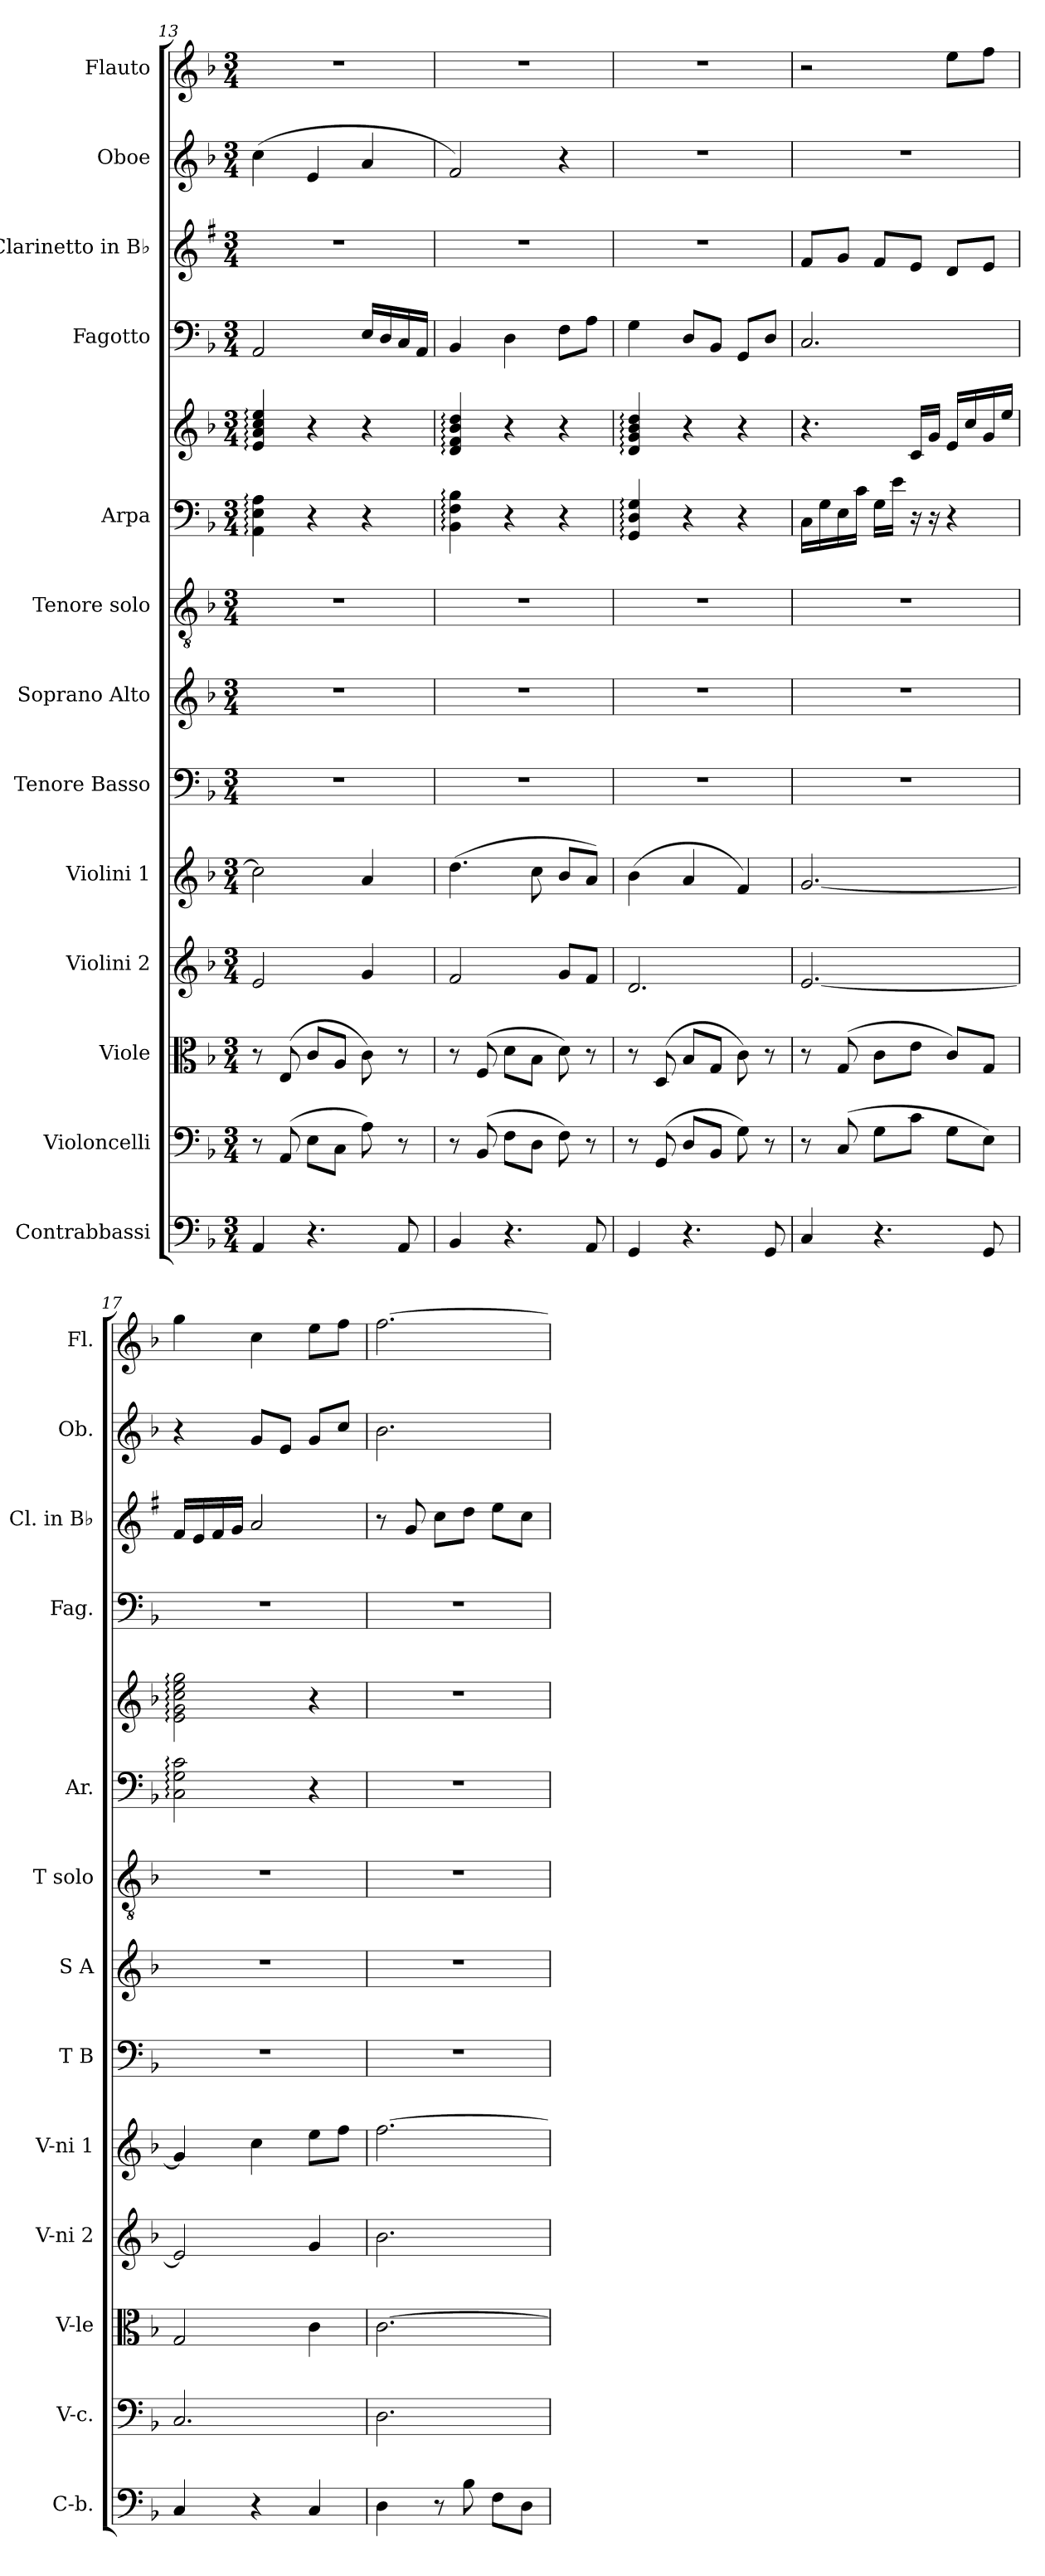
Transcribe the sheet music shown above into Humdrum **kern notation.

**kern	**kern	**kern	**kern	**kern	**kern	**kern	**kern	**kern	**kern	**kern	**kern	**kern	**kern
*part13	*part12	*part11	*part10	*part9	*part8	*part7	*part6	*part5	*part5	*part4	*part3	*part2	*part1
*staff14	*staff13	*staff12	*staff11	*staff10	*staff9	*staff8	*staff7	*staff6	*staff5	*staff4	*staff3	*staff2	*staff1
*I"Contrabbassi	*I"Violoncelli	*I"Viole	*I"Violini 2	*I"Violini 1	*I"Tenore Basso	*I"Soprano Alto	*I"Tenore solo	*I"Arpa	*	*I"Fagotto	*I"Clarinetto in B♭	*I"Oboe	*I"Flauto
*I'C-b.	*I'V-c.	*I'V-le	*I'V-ni 2	*I'V-ni 1	*I'T B	*I'S A	*I'T solo	*I'Ar.	*	*I'Fag.	*I'Cl. in B♭	*I'Ob.	*I'Fl.
*clefF4	*clefF4	*clefC3	*clefG2	*clefG2	*clefF4	*clefG2	*clefGv2	*clefF4	*clefG2	*clefF4	*clefG2	*clefG2	*clefG2
*	*	*	*	*	*	*	*	*	*	*	*ITrd1c2	*	*
*k[b-]	*k[b-]	*k[b-]	*k[b-]	*k[b-]	*k[b-]	*k[b-]	*k[b-]	*k[b-]	*k[b-]	*k[b-]	*k[b-]	*k[b-]	*k[b-]
*M3/4	*M3/4	*M3/4	*M3/4	*M3/4	*M3/4	*M3/4	*M3/4	*M3/4	*M3/4	*M3/4	*M3/4	*M3/4	*M3/4
=13	=13	=13	=13	=13	=13	=13	=13	=13	=13	=13	=13	=13	=13
4AA	8r	8r	2e	2cc]	2.r	2.r	2.r	4AA: 4E: 4A:	4e: 4a: 4cc: 4ee:	2AA	2.r	(4cc	2.r
.	(8AA	(8E	.	.	.	.	.	.	.	.	.	.	.
4.r	8EL	8cL	.	.	.	.	.	4r	4r	.	.	4e	.
.	8CJ	8AJ	.	.	.	.	.	.	.	.	.	.	.
.	8A)	8c)	4g	4a	.	.	.	4r	4r	16ELL	.	4a	.
.	.	.	.	.	.	.	.	.	.	16D	.	.	.
8AA	8r	8r	.	.	.	.	.	.	.	16C	.	.	.
.	.	.	.	.	.	.	.	.	.	16AAJJ	.	.	.
=14	=14	=14	=14	=14	=14	=14	=14	=14	=14	=14	=14	=14	=14
4BB-	8r	8r	2f	(4.dd	2.r	2.r	2.r	4BB-: 4F: 4B-:	4d: 4f: 4b-: 4dd:	4BB-	2.r	2f)	2.r
.	(8BB-	(8F	.	.	.	.	.	.	.	.	.	.	.
4.r	8FL	8dL	.	.	.	.	.	4r	4r	4D	.	.	.
.	8DJ	8B-J	.	8cc	.	.	.	.	.	.	.	.	.
.	8F)	8d)	8gL	8b-L	.	.	.	4r	4r	8FL	.	4r	.
8AA	8r	8r	8fJ	8aJ)	.	.	.	.	.	8AJ	.	.	.
=15	=15	=15	=15	=15	=15	=15	=15	=15	=15	=15	=15	=15	=15
4GG	8r	8r	2.d	(4b-	2.r	2.r	2.r	4GG: 4D: 4G:	4d: 4g: 4b-: 4dd:	4G	2.r	2.r	2.r
.	(8GG	(8D	.	.	.	.	.	.	.	.	.	.	.
4.r	8DL	8B-L	.	4a	.	.	.	4r	4r	8DL	.	.	.
.	8BB-J	8GJ	.	.	.	.	.	.	.	8BB-J	.	.	.
.	8G)	8c)	.	4f)	.	.	.	4r	4r	8GGL	.	.	.
8GG	8r	8r	.	.	.	.	.	.	.	8DJ	.	.	.
=16	=16	=16	=16	=16	=16	=16	=16	=16	=16	=16	=16	=16	=16
4C	8r	8r	[2.e	[2.g	2.r	2.r	2.r	16CLL	4.r	2.C	8eL	2.r	2r
.	.	.	.	.	.	.	.	16G	.	.	.	.	.
.	(8C	(8G	.	.	.	.	.	16E	.	.	8fJ	.	.
.	.	.	.	.	.	.	.	16cJJ	.	.	.	.	.
4.r	8GL	8cL	.	.	.	.	.	16GLL	.	.	8eL	.	.
.	.	.	.	.	.	.	.	16eJJ	.	.	.	.	.
.	8cJ	8eJ	.	.	.	.	.	16r	16cLL	.	8dJ	.	.
.	.	.	.	.	.	.	.	16r	16gJJ	.	.	.	.
.	8GL	8cL)	.	.	.	.	.	4r	16eLL	.	8cL	.	8eeL
.	.	.	.	.	.	.	.	.	16cc	.	.	.	.
8GG	8EJ)	8GJ	.	.	.	.	.	.	16g	.	8dJ	.	8ffJ
.	.	.	.	.	.	.	.	.	16eeJJ	.	.	.	.
=17	=17	=17	=17	=17	=17	=17	=17	=17	=17	=17	=17	=17	=17
4C	2.C	2G	2e]	4g]	2.r	2.r	2.r	2C: 2G: 2c:	2e: 2g: 2cc: 2ee: 2gg:	2.r	16eLL	4r	4gg
.	.	.	.	.	.	.	.	.	.	.	16d	.	.
.	.	.	.	.	.	.	.	.	.	.	16e	.	.
.	.	.	.	.	.	.	.	.	.	.	16fJJ	.	.
4r	.	.	.	4cc	.	.	.	.	.	.	2g	8gL	4cc
.	.	.	.	.	.	.	.	.	.	.	.	8eJ	.
4C	.	4c	4g	8eeL	.	.	.	4r	4r	.	.	8gL	8eeL
.	.	.	.	8ffJ	.	.	.	.	.	.	.	8ccJ	8ffJ
=18	=18	=18	=18	=18	=18	=18	=18	=18	=18	=18	=18	=18	=18
4D	2.D	[2.c	2.b-	[2.ff	2.r	2.r	2.r	2.r	2.r	2.r	8r	2.b-	[2.ff
.	.	.	.	.	.	.	.	.	.	.	8f	.	.
8r	.	.	.	.	.	.	.	.	.	.	8b-L	.	.
8B-	.	.	.	.	.	.	.	.	.	.	8ccJ	.	.
8FL	.	.	.	.	.	.	.	.	.	.	8ddL	.	.
8DJ	.	.	.	.	.	.	.	.	.	.	8b-J	.	.
=	=	=	=	=	=	=	=	=	=	=	=	=	=
*-	*-	*-	*-	*-	*-	*-	*-	*-	*-	*-	*-	*-	*-
